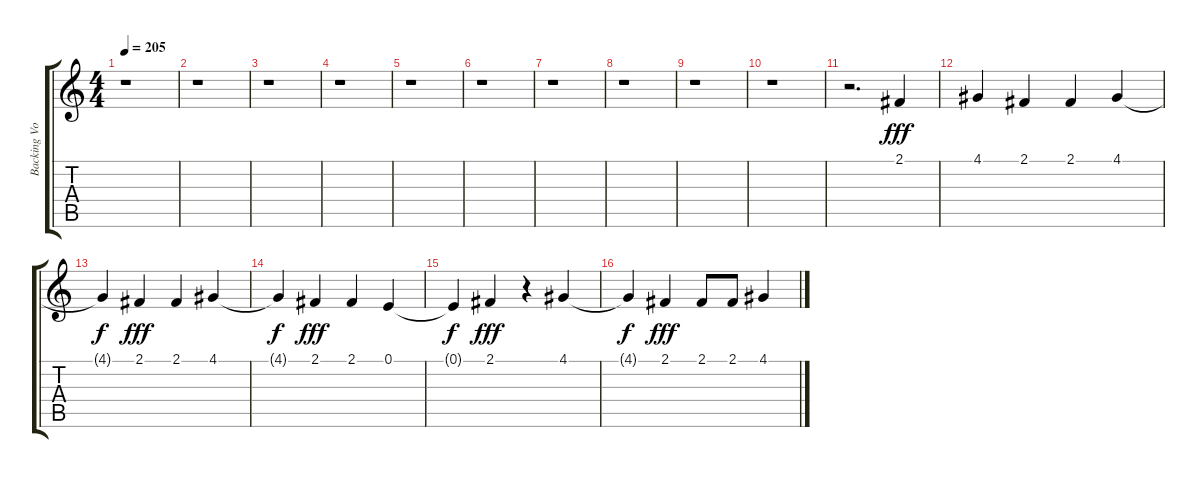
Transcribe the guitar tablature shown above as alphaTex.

\track ("Backing Vocals" "Backing Vo") {instrument oboe}
\staff {score tabs}
\tuning (E4 B3 G3 D3 A2 E2) {hide}
\ts (4 4)
\tempo 205
\clef g2
\ks c
r.1{dy fff} |
r.1 |
r.1 |
r.1 |
r.1 |
r.1 |
r.1 |
r.1 |
r.1 |
r.1 |
r.2{d} 2.1.4 |
4.1.4 2.1.4 2.1.4 4.1.4 |
4.1{t}.4{dy f} 2.1.4{dy fff} 2.1.4 4.1.4 |
4.1{t}.4{dy f} 2.1.4{dy fff} 2.1.4 0.1.4 |
0.1{t}.4{dy f} 2.1.4{dy fff} r.4 4.1.4 |
4.1{t}.4{dy f} 2.1.4{dy fff} 2.1.8 2.1.8 4.1.4
